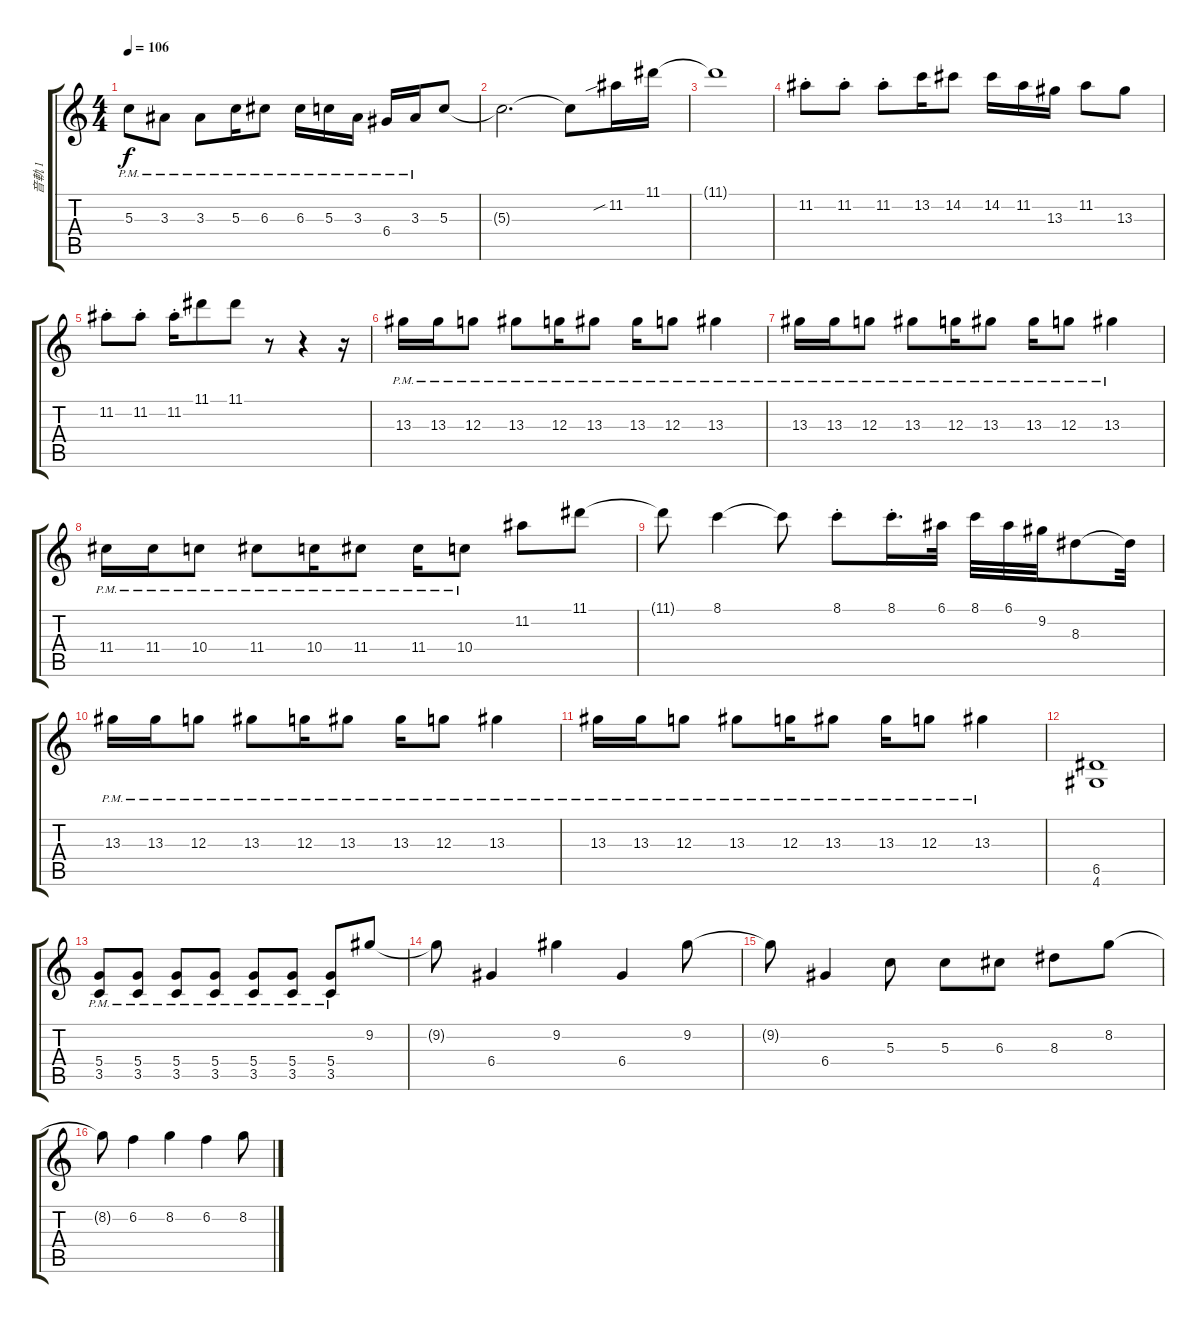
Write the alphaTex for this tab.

\track ("音軌 1" "音軌 1") {instrument overdrivenguitar}
\staff {score tabs}
\tuning (E4 B3 G3 D3 A2 E2) {hide}
\ts (4 4)
\tempo 106
\clef g2
\ks c
5.3{pm}.8{dy f} 3.3{pm}.8 3.3{pm}.8 5.3{pm}.16 6.3{pm}.8 6.3{pm}.16 5.3{pm}.16 3.3{pm}.16 6.4{pm}.16 3.3{pm}.16 5.3.8 |
5.3{t}.2{d} 5.3{t}.8 11.2{sib}.16 11.1.16 |
11.1{t}.1 |
11.2{st}.8 11.2{st}.8 11.2{st}.8 13.2.16 14.2.8 14.2.16 11.2.16 13.3.16 11.2.8 13.3.8 |
11.2{st}.8 11.2{st}.8 11.2{st}.16 11.1.8 11.1.8 r.8 r.4 r.16 |
13.3{pm}.16 13.3{pm}.16 12.3{pm}.8 13.3{pm}.8 12.3{pm}.16 13.3{pm}.8 13.3{pm}.16 12.3{pm}.8 13.3{pm}.4 |
13.3{pm}.16 13.3{pm}.16 12.3{pm}.8 13.3{pm}.8 12.3{pm}.16 13.3{pm}.8 13.3{pm}.16 12.3{pm}.8 13.3{pm}.4 |
11.4{pm}.16 11.4{pm}.16 10.4{pm}.8 11.4{pm}.8 10.4{pm}.16 11.4{pm}.8 11.4{pm}.16 10.4{pm}.8 11.2.8 11.1.8 |
11.1{t}.8 8.1.4 8.1{t}.8 8.1{st}.8 8.1{st}.16{d} 6.1.32 8.1.32 6.1.32 9.2.32 8.3.8 8.3{t}.32 |
13.3{pm}.16 13.3{pm}.16 12.3{pm}.8 13.3{pm}.8 12.3{pm}.16 13.3{pm}.8 13.3{pm}.16 12.3{pm}.8 13.3{pm}.4 |
13.3{pm}.16 13.3{pm}.16 12.3{pm}.8 13.3{pm}.8 12.3{pm}.16 13.3{pm}.8 13.3{pm}.16 12.3{pm}.8 13.3{pm}.4 |
(6.5 4.6).1 |
(5.4{pm} 3.5{pm}).8 (5.4{pm} 3.5{pm}).8 (5.4{pm} 3.5{pm}).8 (5.4{pm} 3.5{pm}).8 (5.4{pm} 3.5{pm}).8 (5.4{pm} 3.5{pm}).8 (5.4{pm} 3.5{pm}).8 9.2.8 |
9.2{t}.8 6.4.4 9.2.4 6.4.4 9.2.8 |
9.2{t}.8 6.4.4 5.3.8 5.3.8 6.3.8 8.3.8 8.2.8 |
8.2{t}.8 6.2.4 8.2.4 6.2.4 8.2.8
